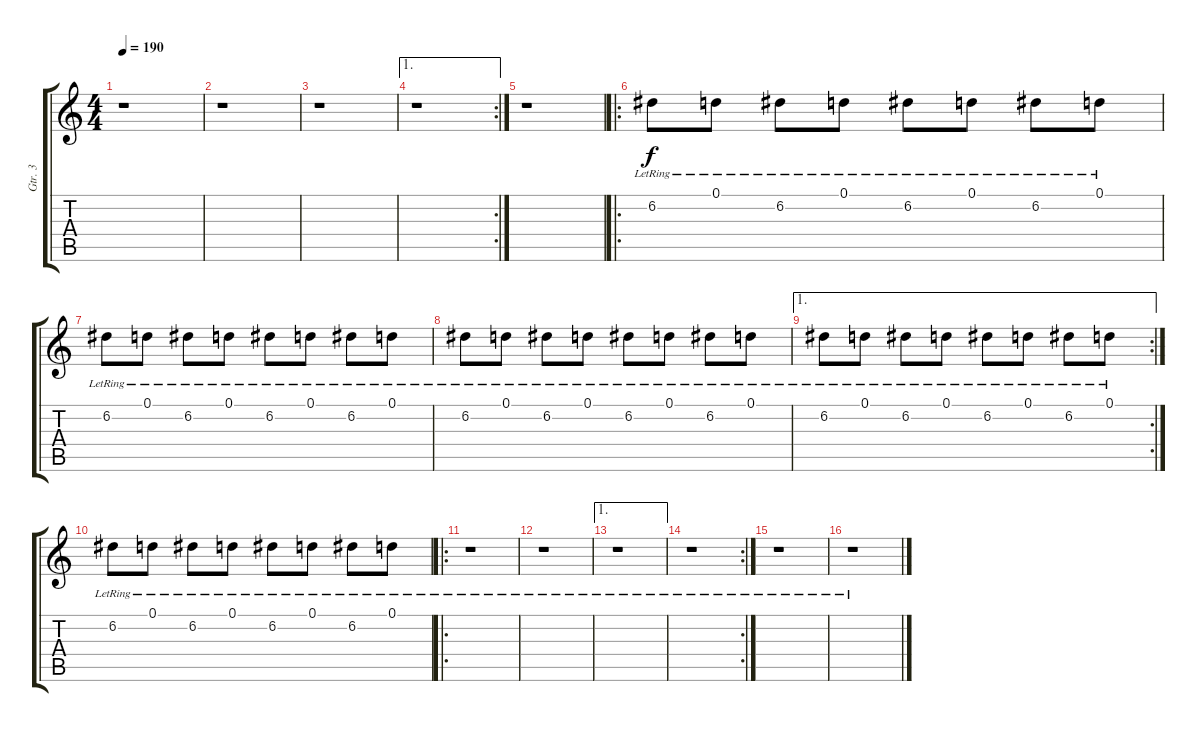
\track ("Gtr. 3" "Gtr. 3") {instrument distortionguitar}
\staff {score tabs}
\tuning (D4 A3 F3 C3 G2 D2) {hide}
\ts (4 4)
\tempo 190
\clef g2
\ks c
r.1{dy f} |
r.1 |
r.1 |
\ae 1
\rc 2
r.1 |
r.1 |
\ro
6.2{lr}.8 0.1{lr}.8 6.2{lr}.8 0.1{lr}.8 6.2{lr}.8 0.1{lr}.8 6.2{lr}.8 0.1{lr}.8 |
6.2{lr}.8 0.1{lr}.8 6.2{lr}.8 0.1{lr}.8 6.2{lr}.8 0.1{lr}.8 6.2{lr}.8 0.1{lr}.8 |
6.2{lr}.8 0.1{lr}.8 6.2{lr}.8 0.1{lr}.8 6.2{lr}.8 0.1{lr}.8 6.2{lr}.8 0.1{lr}.8 |
\ae 1
\rc 2
6.2{lr}.8 0.1{lr}.8 6.2{lr}.8 0.1{lr}.8 6.2{lr}.8 0.1{lr}.8 6.2{lr}.8 0.1{lr}.8 |
6.2{lr}.8 0.1{lr}.8 6.2{lr}.8 0.1{lr}.8 6.2{lr}.8 0.1{lr}.8 6.2{lr}.8 0.1{lr}.8 |
\ro
r.1 |
r.1 |
\ae 1
r.1 |
\rc 2
r.1 |
r.1 |
r.1
